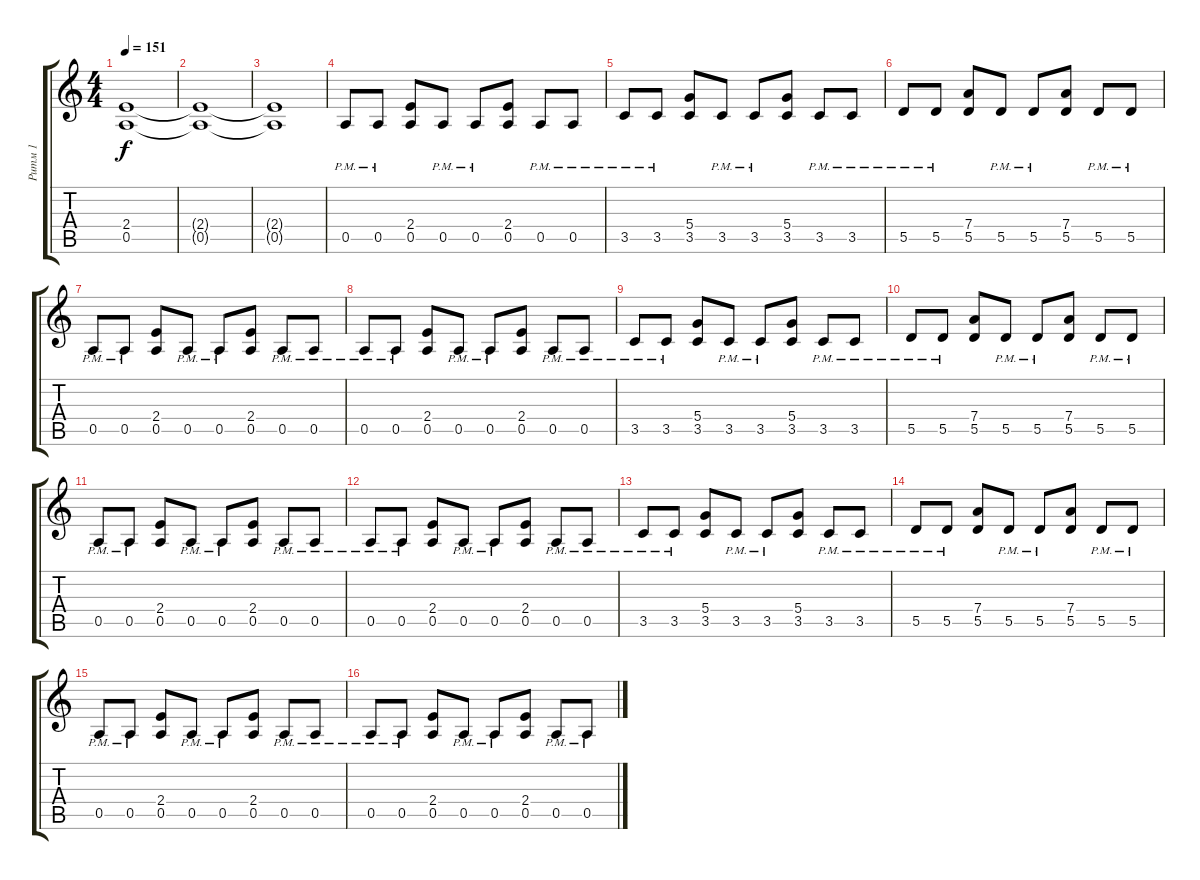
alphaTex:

\track ("Ритм 1" "Ритм 1") {instrument distortionguitar}
\staff {score tabs}
\tuning (E4 B3 G3 D3 A2 E2) {hide}
\ts (4 4)
\tempo 151
\clef g2
\ks c
(2.4{t} 0.5{t}).1{dy f} |
(2.4{t} 0.5{t}).1 |
(2.4{t} 0.5{t}).1 |
0.5{pm}.8 0.5{pm}.8 (2.4 0.5).8 0.5{pm}.8 0.5{pm}.8 (2.4 0.5).8 0.5{pm}.8 0.5{pm}.8 |
3.5{pm}.8 3.5{pm}.8 (5.4 3.5).8 3.5{pm}.8 3.5{pm}.8 (5.4 3.5).8 3.5{pm}.8 3.5{pm}.8 |
5.5{pm}.8 5.5{pm}.8 (7.4 5.5).8 5.5{pm}.8 5.5{pm}.8 (7.4 5.5).8 5.5{pm}.8 5.5{pm}.8 |
0.5{pm}.8 0.5{pm}.8 (2.4 0.5).8 0.5{pm}.8 0.5{pm}.8 (2.4 0.5).8 0.5{pm}.8 0.5{pm}.8 |
0.5{pm}.8 0.5{pm}.8 (2.4 0.5).8 0.5{pm}.8 0.5{pm}.8 (2.4 0.5).8 0.5{pm}.8 0.5{pm}.8 |
3.5{pm}.8 3.5{pm}.8 (5.4 3.5).8 3.5{pm}.8 3.5{pm}.8 (5.4 3.5).8 3.5{pm}.8 3.5{pm}.8 |
5.5{pm}.8 5.5{pm}.8 (7.4 5.5).8 5.5{pm}.8 5.5{pm}.8 (7.4 5.5).8 5.5{pm}.8 5.5{pm}.8 |
0.5{pm}.8 0.5{pm}.8 (2.4 0.5).8 0.5{pm}.8 0.5{pm}.8 (2.4 0.5).8 0.5{pm}.8 0.5{pm}.8 |
0.5{pm}.8 0.5{pm}.8 (2.4 0.5).8 0.5{pm}.8 0.5{pm}.8 (2.4 0.5).8 0.5{pm}.8 0.5{pm}.8 |
3.5{pm}.8 3.5{pm}.8 (5.4 3.5).8 3.5{pm}.8 3.5{pm}.8 (5.4 3.5).8 3.5{pm}.8 3.5{pm}.8 |
5.5{pm}.8 5.5{pm}.8 (7.4 5.5).8 5.5{pm}.8 5.5{pm}.8 (7.4 5.5).8 5.5{pm}.8 5.5{pm}.8 |
0.5{pm}.8 0.5{pm}.8 (2.4 0.5).8 0.5{pm}.8 0.5{pm}.8 (2.4 0.5).8 0.5{pm}.8 0.5{pm}.8 |
0.5{pm}.8 0.5{pm}.8 (2.4 0.5).8 0.5{pm}.8 0.5{pm}.8 (2.4 0.5).8 0.5{pm}.8 0.5{pm}.8
